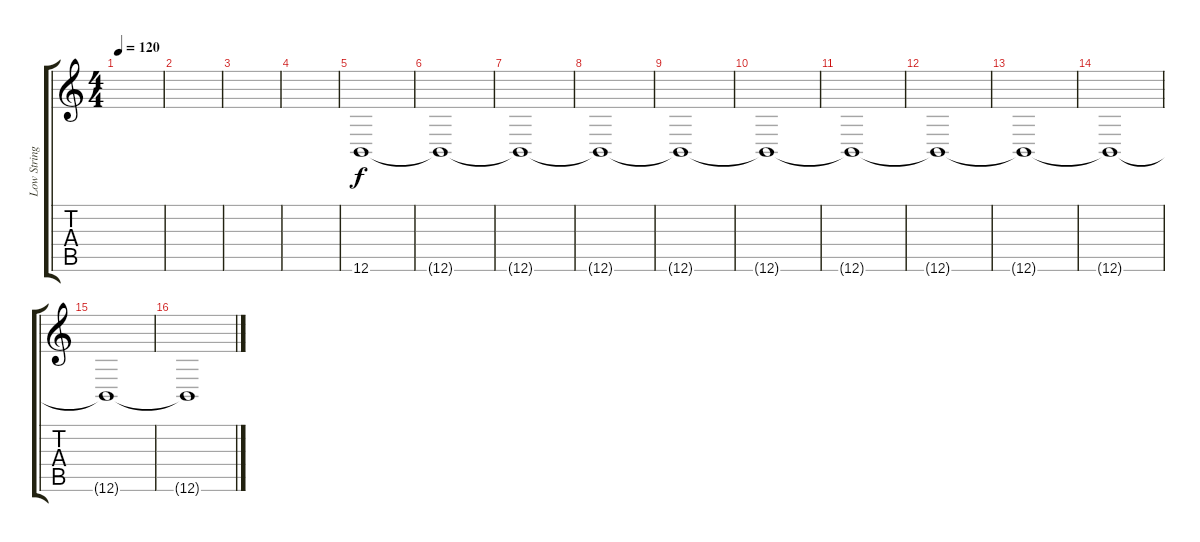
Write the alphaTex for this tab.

\track ("Low String" "Low String") {instrument synthstrings2}
\staff {score tabs}
\tuning (B3 Gb3 D3 A2 E2 B1) {hide}
\ts (4 4)
\tempo 120
\clef g2
\ks c
|
|
|
|
12.6.1 |
12.6{t}.1 |
12.6{t}.1 |
12.6{t}.1 |
12.6{t}.1 |
12.6{t}.1 |
12.6{t}.1 |
12.6{t}.1 |
12.6{t}.1 |
12.6{t}.1 |
12.6{t}.1 |
12.6{t}.1
